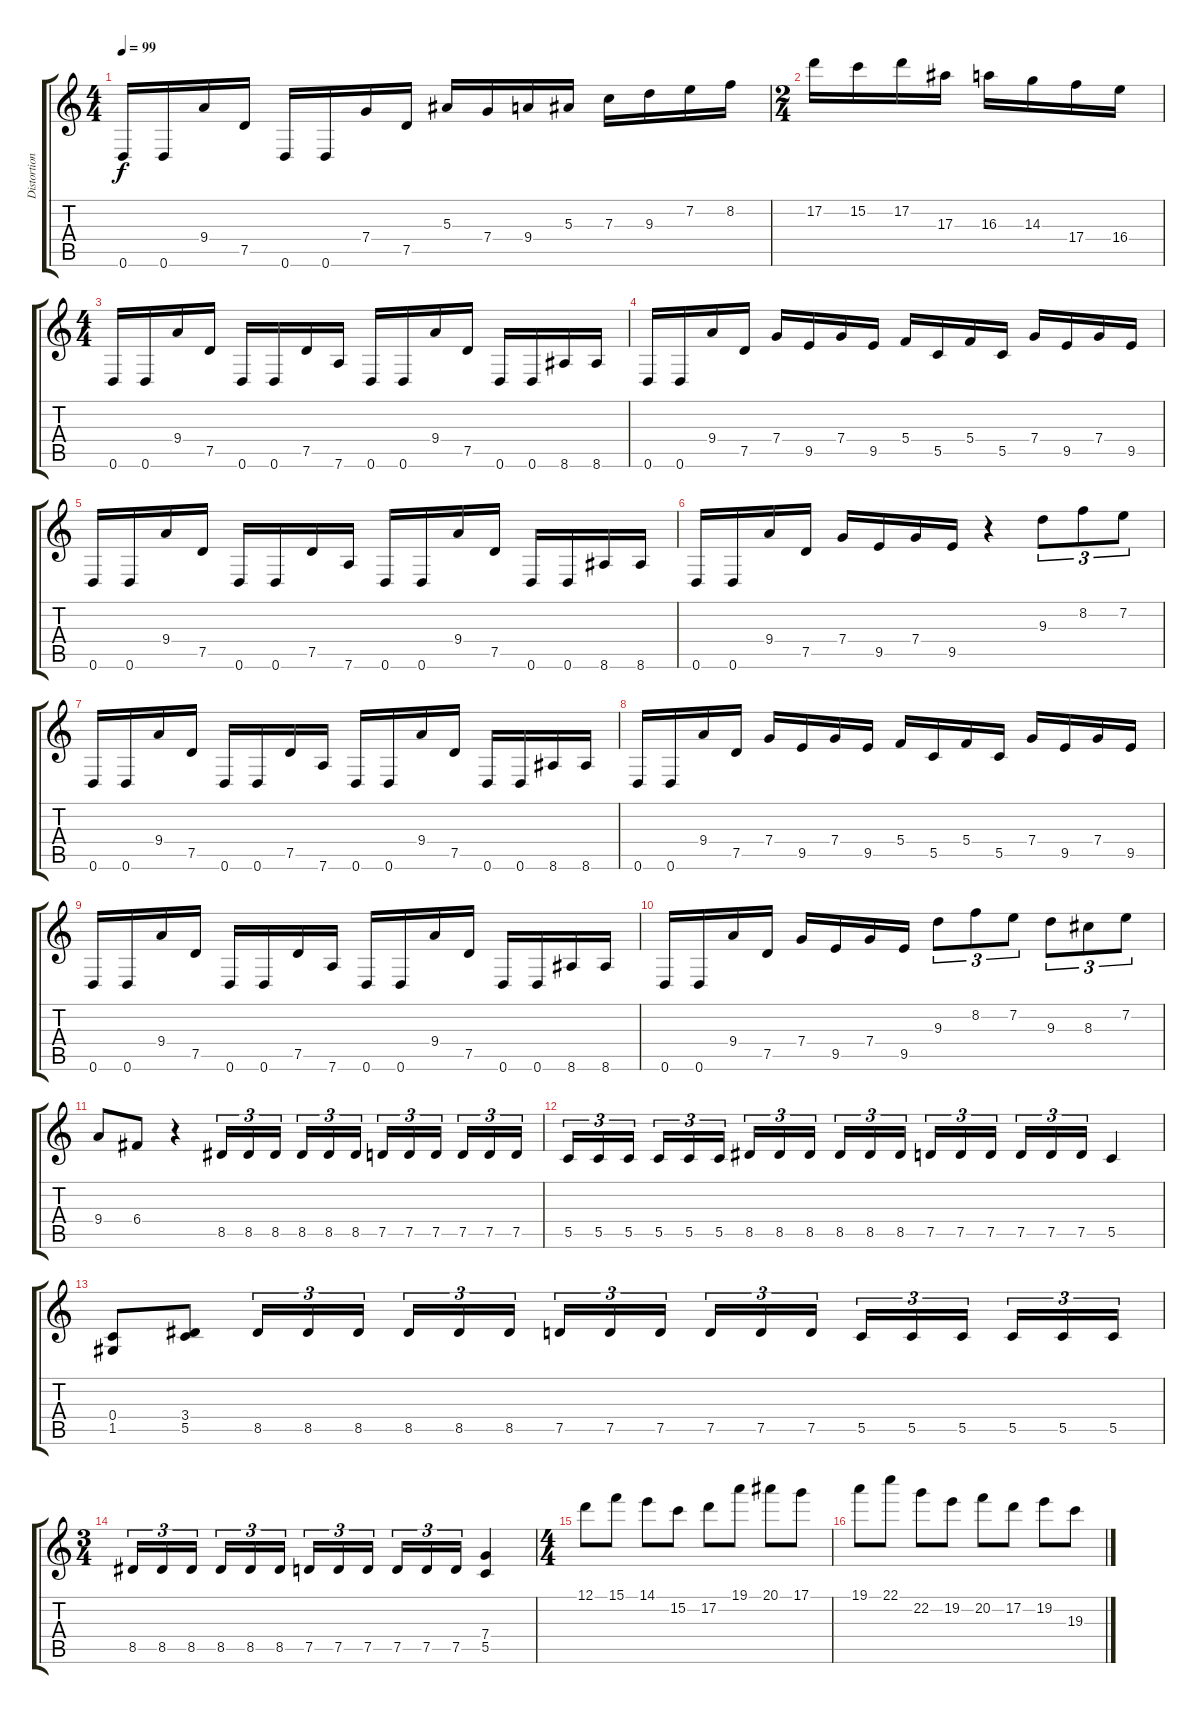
\track ("Distortion Guitar" "Distortion") {instrument distortionguitar}
\staff {score tabs}
\tuning (D4 A3 F3 C3 G2 D2) {hide}
\ts (4 4)
\tempo 99
\clef g2
\ks c
0.6.16{dy f} 0.6.16 9.4.16 7.5.16 0.6.16 0.6.16 7.4.16 7.5.16 5.3.16 7.4.16 9.4.16 5.3.16 7.3.16 9.3.16 7.2.16 8.2.16 |
\ts (2 4)
17.2.16 15.2.16 17.2.16 17.3.16 16.3.16 14.3.16 17.4.16 16.4.16 |
\ts (4 4)
0.6.16 0.6.16 9.4.16 7.5.16 0.6.16 0.6.16 7.5.16 7.6.16 0.6.16 0.6.16 9.4.16 7.5.16 0.6.16 0.6.16 8.6.16 8.6.16 |
0.6.16 0.6.16 9.4.16 7.5.16 7.4.16 9.5.16 7.4.16 9.5.16 5.4.16 5.5.16 5.4.16 5.5.16 7.4.16 9.5.16 7.4.16 9.5.16 |
0.6.16 0.6.16 9.4.16 7.5.16 0.6.16 0.6.16 7.5.16 7.6.16 0.6.16 0.6.16 9.4.16 7.5.16 0.6.16 0.6.16 8.6.16 8.6.16 |
0.6.16 0.6.16 9.4.16 7.5.16 7.4.16 9.5.16 7.4.16 9.5.16 r.4 9.3.8{tu (3 2)} 8.2.8{tu (3 2)} 7.2.8{tu (3 2)} |
0.6.16 0.6.16 9.4.16 7.5.16 0.6.16 0.6.16 7.5.16 7.6.16 0.6.16 0.6.16 9.4.16 7.5.16 0.6.16 0.6.16 8.6.16 8.6.16 |
0.6.16 0.6.16 9.4.16 7.5.16 7.4.16 9.5.16 7.4.16 9.5.16 5.4.16 5.5.16 5.4.16 5.5.16 7.4.16 9.5.16 7.4.16 9.5.16 |
0.6.16 0.6.16 9.4.16 7.5.16 0.6.16 0.6.16 7.5.16 7.6.16 0.6.16 0.6.16 9.4.16 7.5.16 0.6.16 0.6.16 8.6.16 8.6.16 |
0.6.16 0.6.16 9.4.16 7.5.16 7.4.16 9.5.16 7.4.16 9.5.16 9.3.8{tu (3 2)} 8.2.8{tu (3 2)} 7.2.8{tu (3 2)} 9.3.8{tu (3 2)} 8.3.8{tu (3 2)} 7.2.8{tu (3 2)} |
9.4.8 6.4.8 r.4 8.5.16{tu (3 2)} 8.5.16{tu (3 2)} 8.5.16{tu (3 2)} 8.5.16{tu (3 2)} 8.5.16{tu (3 2)} 8.5.16{tu (3 2)} 7.5.16{tu (3 2)} 7.5.16{tu (3 2)} 7.5.16{tu (3 2)} 7.5.16{tu (3 2)} 7.5.16{tu (3 2)} 7.5.16{tu (3 2)} |
5.5.16{tu (3 2)} 5.5.16{tu (3 2)} 5.5.16{tu (3 2)} 5.5.16{tu (3 2)} 5.5.16{tu (3 2)} 5.5.16{tu (3 2)} 8.5.16{tu (3 2)} 8.5.16{tu (3 2)} 8.5.16{tu (3 2)} 8.5.16{tu (3 2)} 8.5.16{tu (3 2)} 8.5.16{tu (3 2)} 7.5.16{tu (3 2)} 7.5.16{tu (3 2)} 7.5.16{tu (3 2)} 7.5.16{tu (3 2)} 7.5.16{tu (3 2)} 7.5.16{tu (3 2)} 5.5.4 |
(0.4 1.5).8 (3.4 5.5).8 8.5.16{tu (3 2)} 8.5.16{tu (3 2)} 8.5.16{tu (3 2)} 8.5.16{tu (3 2)} 8.5.16{tu (3 2)} 8.5.16{tu (3 2)} 7.5.16{tu (3 2)} 7.5.16{tu (3 2)} 7.5.16{tu (3 2)} 7.5.16{tu (3 2)} 7.5.16{tu (3 2)} 7.5.16{tu (3 2)} 5.5.16{tu (3 2)} 5.5.16{tu (3 2)} 5.5.16{tu (3 2)} 5.5.16{tu (3 2)} 5.5.16{tu (3 2)} 5.5.16{tu (3 2)} |
\ts (3 4)
8.5.16{tu (3 2)} 8.5.16{tu (3 2)} 8.5.16{tu (3 2)} 8.5.16{tu (3 2)} 8.5.16{tu (3 2)} 8.5.16{tu (3 2)} 7.5.16{tu (3 2)} 7.5.16{tu (3 2)} 7.5.16{tu (3 2)} 7.5.16{tu (3 2)} 7.5.16{tu (3 2)} 7.5.16{tu (3 2)} (7.4 5.5).4 |
\ts (4 4)
12.1.8 15.1.8 14.1.8 15.2.8 17.2.8 19.1.8 20.1.8 17.1.8 |
19.1.8 22.1.8 22.2.8 19.2.8 20.2.8 17.2.8 19.2.8 19.3.8
